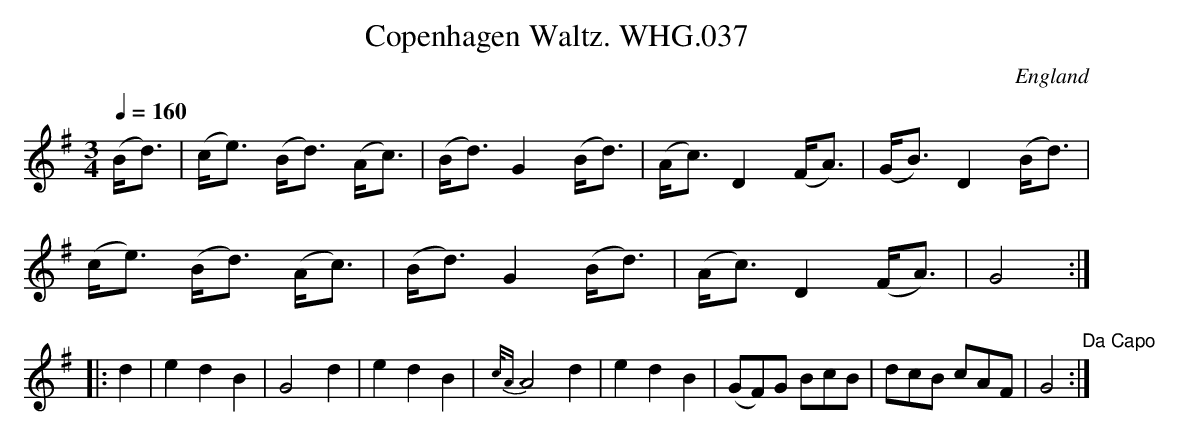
X:1
T:Copenhagen Waltz. WHG.037
L:1/8
M:3/4
O:England
Q:1/4=160
K:G
(B<d)|(c<e) (B<d) (A<c)|(B<d) G2 (B<d)|\
(A<c) D2 (F<A)|(G<B) D2 (B<d)|
(c<e) (B<d) (A<c)|(B<d) G2 (B<d)|\
(A<c) D2 (F<A)|G4:|
|:d2|e2d2 B2|G4 d2|e2d2 B2|{c<A}A4 d2|\
e2d2 B2|(GF)G BcB|dcB cAF|G4" Da Capo":|
